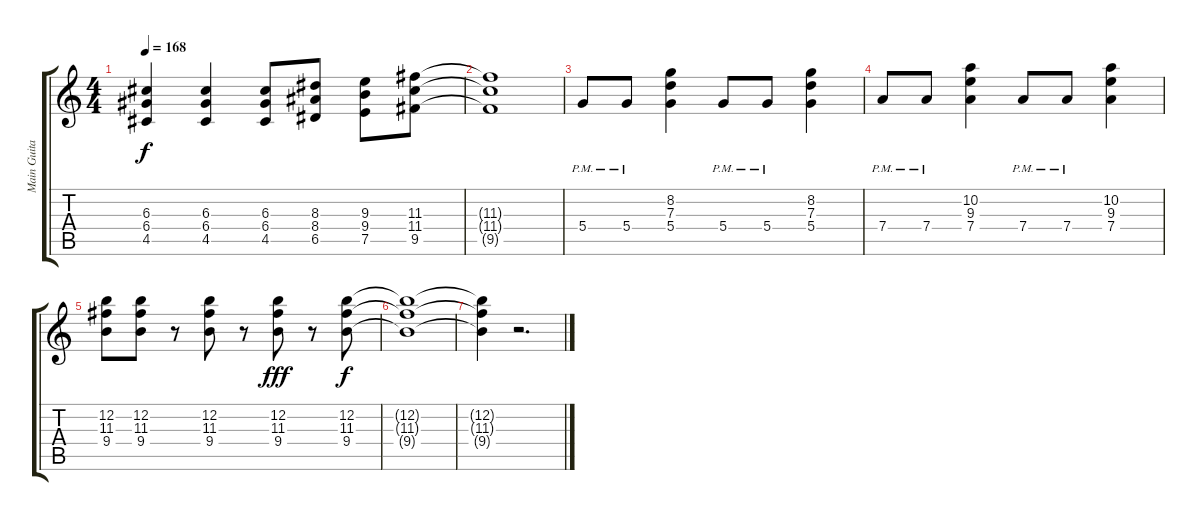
\track ("Main Guitar" "Main Guita") {instrument overdrivenguitar}
\staff {score tabs}
\tuning (E4 B3 G3 D3 A2 E2) {hide}
\ts (4 4)
\tempo 168
\clef g2
\ks c
(6.3 6.4 4.5).4{dy f} (6.3 6.4 4.5).4 (6.3 6.4 4.5).8 (8.3 8.4 6.5).8 (9.3 9.4 7.5).8 (11.3 11.4 9.5).8 |
(11.3{t} 11.4{t} 9.5{t}).1 |
5.4{pm}.8 5.4{pm}.8 (8.2 7.3 5.4).4 5.4{pm}.8 5.4{pm}.8 (8.2 7.3 5.4).4 |
7.4{pm}.8 7.4{pm}.8 (10.2 9.3 7.4).4 7.4{pm}.8 7.4{pm}.8 (10.2 9.3 7.4).4 |
(12.2 11.3 9.4).8 (12.2 11.3 9.4).8 r.8 (12.2 11.3 9.4).8 r.8 (12.2 11.3 9.4).8{dy fff} r.8 (12.2 11.3 9.4).8{dy f} |
(12.2{t} 11.3{t} 9.4{t}).1 |
(12.2{t} 11.3{t} 9.4{t}).4 r.2{d}
